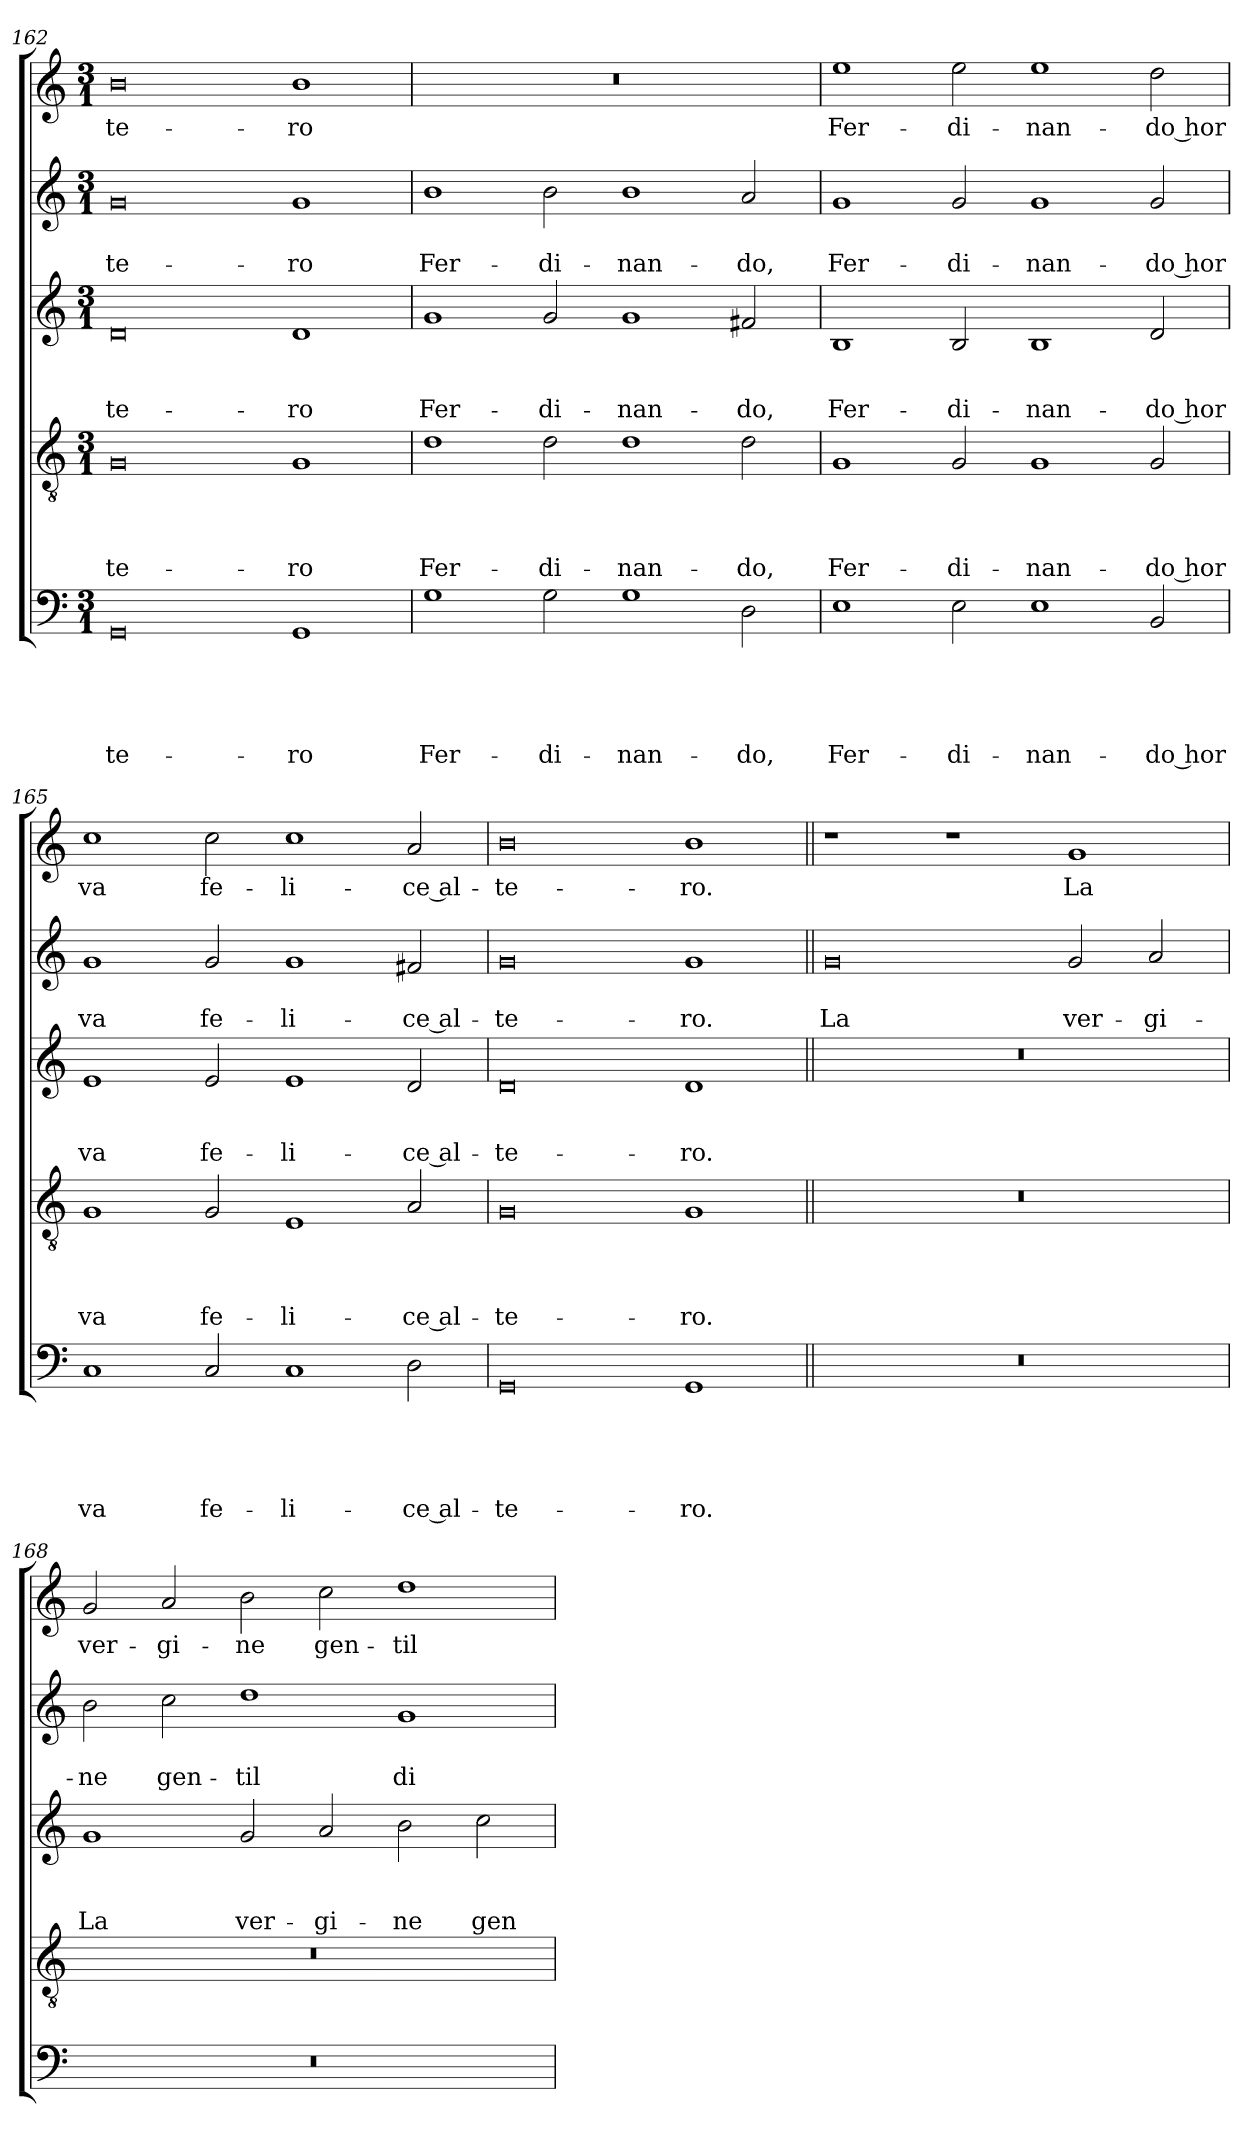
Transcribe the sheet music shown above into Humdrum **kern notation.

**kern	**text	**text	**text	**text	**text	**kern	**text	**text	**text	**text	**kern	**text	**text	**text	**kern	**text	**text	**kern	**text
*part5	*part5	*part5	*part5	*part5	*part5	*part4	*part4	*part4	*part4	*part4	*part3	*part3	*part3	*part3	*part2	*part2	*part2	*part1	*part1
*staff5	*staff5	*staff5	*staff5	*staff5	*staff5	*staff4	*staff4	*staff4	*staff4	*staff4	*staff3	*staff3	*staff3	*staff3	*staff2	*staff2	*staff2	*staff1	*staff1
*clefF4	*	*	*	*	*	*clefGv2	*	*	*	*	*clefG2	*	*	*	*clefG2	*	*	*clefG2	*
*k[]	*	*	*	*	*	*k[]	*	*	*	*	*k[]	*	*	*	*k[]	*	*	*k[]	*
*C:	*	*	*	*	*	*C:	*	*	*	*	*C:	*	*	*	*C:	*	*	*C:	*
*M3/1	*	*	*	*	*	*M3/1	*	*	*	*	*M3/1	*	*	*	*M3/1	*	*	*M3/1	*
=162	=162	=162	=162	=162	=162	=162	=162	=162	=162	=162	=162	=162	=162	=162	=162	=162	=162	=162	=162
!	!	!	!	!	!LO:LY:b	!	!	!	!	!LO:LY:b	!	!	!	!LO:LY:b	!	!	!LO:LY:b	!	!LO:LY:b
0GG	.	.	.	.	-te-	0G	.	.	.	-te-	0d	.	.	-te-	0g	.	-te-	0b	-te-
!	!	!	!	!	!LO:LY:b	!	!	!	!	!LO:LY:b	!	!	!	!LO:LY:b	!	!	!LO:LY:b	!	!LO:LY:b
1GG	.	.	.	.	-ro	1G	.	.	.	-ro	1d	.	.	-ro	1g	.	-ro	1b	-ro
=163	=163	=163	=163	=163	=163	=163	=163	=163	=163	=163	=163	=163	=163	=163	=163	=163	=163	=163	=163
!	!	!	!	!	!LO:LY:b	!	!	!	!	!LO:LY:b	!	!	!	!LO:LY:b	!	!	!LO:LY:b	!	!
1G	.	.	.	.	Fer-	1d	.	.	.	Fer-	1g	.	.	Fer-	1b	.	Fer-	0.r	.
!	!	!	!	!	!LO:LY:b	!	!	!	!	!LO:LY:b	!	!	!	!LO:LY:b	!	!	!LO:LY:b	!	!
2G\	.	.	.	.	-di-	2d\	.	.	.	-di-	2g/	.	.	-di-	2b\	.	-di-	.	.
!	!	!	!	!	!LO:LY:b	!	!	!	!	!LO:LY:b	!	!	!	!LO:LY:b	!	!	!LO:LY:b	!	!
1G	.	.	.	.	-nan-	1d	.	.	.	-nan-	1g	.	.	-nan-	1b	.	-nan-	.	.
!	!	!	!	!	!LO:LY:b	!	!	!	!	!LO:LY:b	!	!	!	!LO:LY:b	!	!	!LO:LY:b	!	!
2D\	.	.	.	.	-do,	2d\	.	.	.	-do,	2f#X/	.	.	-do,	2a/	.	-do,	.	.
=164	=164	=164	=164	=164	=164	=164	=164	=164	=164	=164	=164	=164	=164	=164	=164	=164	=164	=164	=164
!	!	!	!	!	!LO:LY:b	!	!	!	!	!LO:LY:b	!	!	!	!LO:LY:b	!	!	!LO:LY:b	!	!LO:LY:b
1E	.	.	.	.	Fer-	1G	.	.	.	Fer-	1B	.	.	Fer-	1g	.	Fer-	1ee	Fer-
!	!	!	!	!	!LO:LY:b	!	!	!	!	!LO:LY:b	!	!	!	!LO:LY:b	!	!	!LO:LY:b	!	!LO:LY:b
2E\	.	.	.	.	-di-	2G/	.	.	.	-di-	2B/	.	.	-di-	2g/	.	-di-	2ee\	-di-
!	!	!	!	!	!LO:LY:b	!	!	!	!	!LO:LY:b	!	!	!	!LO:LY:b	!	!	!LO:LY:b	!	!LO:LY:b
1E	.	.	.	.	-nan-	1G	.	.	.	-nan-	1B	.	.	-nan-	1g	.	-nan-	1ee	-nan-
!	!	!	!	!	!LO:LY:b	!	!	!	!	!LO:LY:b	!	!	!	!LO:LY:b	!	!	!LO:LY:b	!	!LO:LY:b
2BB/	.	.	.	.	-do hor	2G/	.	.	.	-do hor	2d/	.	.	-do hor	2g/	.	-do hor	2dd\	-do hor
!!LO:LB:g=z
=165	=165	=165	=165	=165	=165	=165	=165	=165	=165	=165	=165	=165	=165	=165	=165	=165	=165	=165	=165
!	!	!	!	!	!LO:LY:b	!	!	!	!	!LO:LY:b	!	!	!	!LO:LY:b	!	!	!LO:LY:b	!	!LO:LY:b
1C	.	.	.	.	va	1G	.	.	.	va	1e	.	.	va	1g	.	va	1cc	va
!	!	!	!	!	!LO:LY:b	!	!	!	!	!LO:LY:b	!	!	!	!LO:LY:b	!	!	!LO:LY:b	!	!LO:LY:b
2C/	.	.	.	.	fe-	2G/	.	.	.	fe-	2e/	.	.	fe-	2g/	.	fe-	2cc\	fe-
!	!	!	!	!	!LO:LY:b	!	!	!	!	!LO:LY:b	!	!	!	!LO:LY:b	!	!	!LO:LY:b	!	!LO:LY:b
1C	.	.	.	.	-li-	1E	.	.	.	-li-	1e	.	.	-li-	1g	.	-li-	1cc	-li-
!	!	!	!	!	!LO:LY:b	!	!	!	!	!LO:LY:b	!	!	!	!LO:LY:b	!	!	!LO:LY:b	!	!LO:LY:b
2D\	.	.	.	.	-ce al-	2A/	.	.	.	-ce al-	2d/	.	.	-ce al-	2f#X/	.	-ce al-	2a/	-ce al-
=166	=166	=166	=166	=166	=166	=166	=166	=166	=166	=166	=166	=166	=166	=166	=166	=166	=166	=166	=166
!	!	!	!	!	!LO:LY:b	!	!	!	!	!LO:LY:b	!	!	!	!LO:LY:b	!	!	!LO:LY:b	!	!LO:LY:b
0GG	.	.	.	.	-te-	0G	.	.	.	-te-	0d	.	.	-te-	0g	.	-te-	0b	-te-
!	!	!	!	!	!LO:LY:b	!	!	!	!	!LO:LY:b	!	!	!	!LO:LY:b	!	!	!LO:LY:b	!	!LO:LY:b
1GG	.	.	.	.	-ro.	1G	.	.	.	-ro.	1d	.	.	-ro.	1g	.	-ro.	1b	-ro.
=167||	=167||	=167||	=167||	=167||	=167||	=167||	=167||	=167||	=167||	=167||	=167||	=167||	=167||	=167||	=167||	=167||	=167||	=167||	=167||
!	!	!	!	!	!	!	!	!	!	!	!	!	!	!	!	!	!LO:LY:b	!	!
0.r	.	.	.	.	.	0.r	.	.	.	.	0.r	.	.	.	0g	.	La	1r	.
.	.	.	.	.	.	.	.	.	.	.	.	.	.	.	.	.	.	1r	.
!	!	!	!	!	!	!	!	!	!	!	!	!	!	!	!	!	!LO:LY:b	!	!LO:LY:b
.	.	.	.	.	.	.	.	.	.	.	.	.	.	.	2g/	.	ver-	1g	La
!	!	!	!	!	!	!	!	!	!	!	!	!	!	!	!	!	!LO:LY:b	!	!
.	.	.	.	.	.	.	.	.	.	.	.	.	.	.	2a/	.	-gi-	.	.
=168	=168	=168	=168	=168	=168	=168	=168	=168	=168	=168	=168	=168	=168	=168	=168	=168	=168	=168	=168
!	!	!	!	!	!	!	!	!	!	!	!	!	!	!LO:LY:b	!	!	!LO:LY:b	!	!LO:LY:b
0.r	.	.	.	.	.	0.r	.	.	.	.	1g	.	.	La	2b\	.	-ne	2g/	ver-
!	!	!	!	!	!	!	!	!	!	!	!	!	!	!	!	!	!LO:LY:b	!	!LO:LY:b
.	.	.	.	.	.	.	.	.	.	.	.	.	.	.	2cc\	.	gen-	2a/	-gi-
!	!	!	!	!	!	!	!	!	!	!	!	!	!	!LO:LY:b	!	!	!LO:LY:b	!	!LO:LY:b
.	.	.	.	.	.	.	.	.	.	.	2g/	.	.	ver-	1dd	.	-til	2b\	-ne
!	!	!	!	!	!	!	!	!	!	!	!	!	!	!LO:LY:b	!	!	!	!	!LO:LY:b
.	.	.	.	.	.	.	.	.	.	.	2a/	.	.	-gi-	.	.	.	2cc\	gen-
!	!	!	!	!	!	!	!	!	!	!	!	!	!	!LO:LY:b	!	!	!LO:LY:b	!	!LO:LY:b
.	.	.	.	.	.	.	.	.	.	.	2b\	.	.	-ne	1g	.	di	1dd	-til
!	!	!	!	!	!	!	!	!	!	!	!	!	!	!LO:LY:b	!	!	!	!	!
.	.	.	.	.	.	.	.	.	.	.	2cc\	.	.	gen-	.	.	.	.	.
=	=	=	=	=	=	=	=	=	=	=	=	=	=	=	=	=	=	=	=
*-	*-	*-	*-	*-	*-	*-	*-	*-	*-	*-	*-	*-	*-	*-	*-	*-	*-	*-	*-
